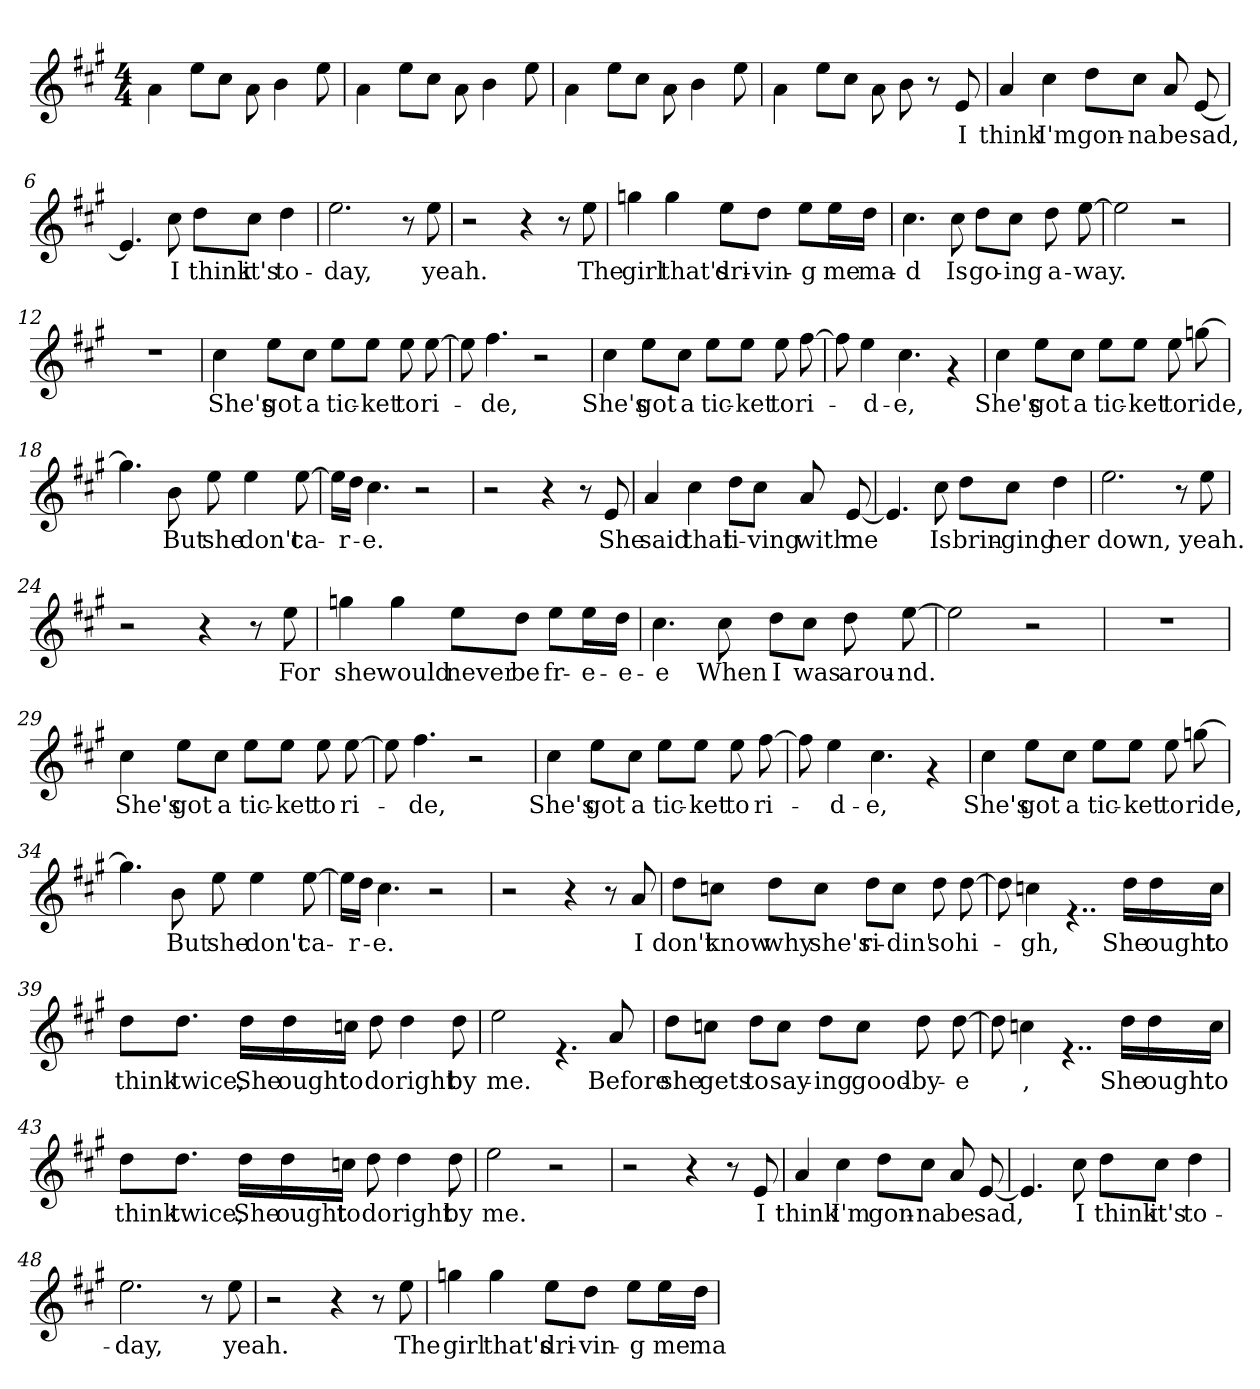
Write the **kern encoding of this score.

**kern	**text
*part1	*part1
*staff1	*staff1
*clefG2	*
*k[f#c#g#]	*
*A:	*
*M4/4	*
=1	=1
4a\	.
8ee\L	.
8cc#\J	.
8a\	.
4b\	.
8ee\	.
=2	=2
4a\	.
8ee\L	.
8cc#\J	.
8a\	.
4b\	.
8ee\	.
=3	=3
4a\	.
8ee\L	.
8cc#\J	.
8a\	.
4b\	.
8ee\	.
=4	=4
4a\	.
8ee\L	.
8cc#\J	.
8a\	.
8b\	.
8r	.
!	!LO:LY:b
8e/	I
!!LO:LB:g=z
=5	=5
!	!LO:LY:b
4a/	think
!	!LO:LY:b
4cc#\	I'm
!	!LO:LY:b
8dd\L	gon-
!	!LO:LY:b
8cc#\J	-na
!	!LO:LY:b
8a/	be
!	!LO:LY:b
[<8e/	sad,
=6	=6
4.e/]	.
!	!LO:LY:b
8cc#\	I
!	!LO:LY:b
8dd\L	think
!	!LO:LY:b
8cc#\J	it's
!	!LO:LY:b
4dd\	to-
=7	=7
!	!LO:LY:b
2.ee\	-day,
8r	.
!	!LO:LY:b
8ee\	yeah.
=8	=8
2r	.
4r	.
8r	.
!	!LO:LY:b
8ee\	The
!!LO:LB:g=z
=9	=9
!	!LO:LY:b
4ggn\	girl
!	!LO:LY:b
4gg\	that's
!	!LO:LY:b
8ee\L	dri-
!	!LO:LY:b
8dd\J	-vin-
!	!LO:LY:b
8ee\L	-g
!	!LO:LY:b
16ee\L	me
!	!LO:LY:b
16dd\JJ	ma-
=10	=10
!	!LO:LY:b
4.cc#\	-d
!	!LO:LY:b
8cc#\	Is
!	!LO:LY:b
8dd\L	go-
!	!LO:LY:b
8cc#\J	-ing
!	!LO:LY:b
8dd\	a-
!	!LO:LY:b
[>8ee\	-way.
=11	=11
2ee\]	.
2r	.
=12	=12
1r	.
!!LO:LB:g=z
=13	=13
!	!LO:LY:b
4cc#\	She's
!	!LO:LY:b
8ee\L	got
!	!LO:LY:b
8cc#\J	a
!	!LO:LY:b
8ee\L	tic-
!	!LO:LY:b
8ee\J	-ket
!	!LO:LY:b
8ee\	to
!	!LO:LY:b
[>8ee\	ri-
=14	=14
8ee\]	.
!	!LO:LY:b
4.ff#\	-de,
2r	.
=15	=15
!	!LO:LY:b
4cc#\	She's
!	!LO:LY:b
8ee\L	got
!	!LO:LY:b
8cc#\J	a
!	!LO:LY:b
8ee\L	tic-
!	!LO:LY:b
8ee\J	-ket
!	!LO:LY:b
8ee\	to
!	!LO:LY:b
[>8ff#\	ri-
=16	=16
8ff#\]	.
!	!LO:LY:b
4ee\	-d-
!	!LO:LY:b
4.cc#\	-e,
4rf	.
!!LO:LB:g=z
=17	=17
!	!LO:LY:b
4cc#\	She's
!	!LO:LY:b
8ee\L	got
!	!LO:LY:b
8cc#\J	a
!	!LO:LY:b
8ee\L	tic-
!	!LO:LY:b
8ee\J	-ket
!	!LO:LY:b
8ee\	to
!	!LO:LY:b
[>8ggn\	ride,
=18	=18
4.gg\]	.
!	!LO:LY:b
8b\	But
!	!LO:LY:b
8ee\	she
!	!LO:LY:b
4ee\	don't
!	!LO:LY:b
[>8ee\	ca-
=19	=19
16ee\LL]	.
!	!LO:LY:b
16dd\JJ	-r-
!	!LO:LY:b
4.cc#\	-e.
2r	.
=20	=20
2r	.
4r	.
8r	.
!	!LO:LY:b
8e/	She
!!LO:LB:g=z
=21	=21
!	!LO:LY:b
4a/	said
!	!LO:LY:b
4cc#\	that
!	!LO:LY:b
8dd\L	li-
!	!LO:LY:b
8cc#\J	-ving
!	!LO:LY:b
8a/	with
!	!LO:LY:b
[<8e/	me
=22	=22
4.e/]	.
!	!LO:LY:b
8cc#\	Is
!	!LO:LY:b
8dd\L	brin-
!	!LO:LY:b
8cc#\J	-ging
!	!LO:LY:b
4dd\	her
=23	=23
!	!LO:LY:b
2.ee\	down,
8r	.
!	!LO:LY:b
8ee\	yeah.
=24	=24
2r	.
4r	.
8r	.
!	!LO:LY:b
8ee\	For
!!LO:LB:g=z
=25	=25
!	!LO:LY:b
4ggn\	she
!	!LO:LY:b
4gg\	would
!	!LO:LY:b
8ee\L	never
!	!LO:LY:b
8dd\J	be
!	!LO:LY:b
8ee\L	fr-
!	!LO:LY:b
16ee\L	-e-
!	!LO:LY:b
16dd\JJ	-e-
=26	=26
!	!LO:LY:b
4.cc#\	-e
!	!LO:LY:b
8cc#\	When
!	!LO:LY:b
8dd\L	I
!	!LO:LY:b
8cc#\J	was
!	!LO:LY:b
8dd\	arou-
!	!LO:LY:b
[>8ee\	-nd.
=27	=27
2ee\]	.
2r	.
=28	=28
1r	.
!!LO:LB:g=z
=29	=29
!	!LO:LY:b
4cc#\	She's
!	!LO:LY:b
8ee\L	got
!	!LO:LY:b
8cc#\J	a
!	!LO:LY:b
8ee\L	tic-
!	!LO:LY:b
8ee\J	-ket
!	!LO:LY:b
8ee\	to
!	!LO:LY:b
[>8ee\	ri-
=30	=30
8ee\]	.
!	!LO:LY:b
4.ff#\	-de,
2r	.
=31	=31
!	!LO:LY:b
4cc#\	She's
!	!LO:LY:b
8ee\L	got
!	!LO:LY:b
8cc#\J	a
!	!LO:LY:b
8ee\L	tic-
!	!LO:LY:b
8ee\J	-ket
!	!LO:LY:b
8ee\	to
!	!LO:LY:b
[>8ff#\	ri-
=32	=32
8ff#\]	.
!	!LO:LY:b
4ee\	-d-
!	!LO:LY:b
4.cc#\	-e,
4rf	.
!!LO:PB:g=z
=33	=33
!	!LO:LY:b
4cc#\	She's
!	!LO:LY:b
8ee\L	got
!	!LO:LY:b
8cc#\J	a
!	!LO:LY:b
8ee\L	tic-
!	!LO:LY:b
8ee\J	-ket
!	!LO:LY:b
8ee\	to
!	!LO:LY:b
[>8ggn\	ride,
=34	=34
4.gg\]	.
!	!LO:LY:b
8b\	But
!	!LO:LY:b
8ee\	she
!	!LO:LY:b
4ee\	don't
!	!LO:LY:b
[>8ee\	ca-
=35	=35
16ee\LL]	.
!	!LO:LY:b
16dd\JJ	-r-
!	!LO:LY:b
4.cc#\	-e.
2r	.
=36	=36
2r	.
4r	.
8r	.
!	!LO:LY:b
8a/	I
!!LO:LB:g=z
=37	=37
!	!LO:LY:b
8dd\L	don't
!	!LO:LY:b
8ccn\J	know
!	!LO:LY:b
8dd\L	why
!	!LO:LY:b
8cc\J	she's
!	!LO:LY:b
8dd\L	ri-
!	!LO:LY:b
8cc\J	-din'
!	!LO:LY:b
8dd\	so
!	!LO:LY:b
[>8dd\	hi-
=38	=38
8dd\]	.
!	!LO:LY:b
4ccn\	-gh,
4..rf	.
!	!LO:LY:b
16dd\LL	She
!	!LO:LY:b
16dd\	ought
!	!LO:LY:b
16cc\JJ	to
=39	=39
!	!LO:LY:b
8dd\L	think
!	!LO:LY:b
8.dd\J	twice,
!	!LO:LY:b
16dd\LL	She
!	!LO:LY:b
16dd\	ought
!	!LO:LY:b
16ccn\JJ	to
!	!LO:LY:b
8dd\	do
!	!LO:LY:b
4dd\	right
!	!LO:LY:b
8dd\	by
=40	=40
!	!LO:LY:b
2ee\	me.
4.rf	.
!	!LO:LY:b
8a/	Before
!!LO:LB:g=z
=41	=41
!	!LO:LY:b
8dd\L	she
!	!LO:LY:b
8ccn\J	gets
!	!LO:LY:b
8dd\L	to
!	!LO:LY:b
8cc\J	say-
!	!LO:LY:b
8dd\L	-ing
!	!LO:LY:b
8cc\J	good-
!	!LO:LY:b
8dd\	-by-
!	!LO:LY:b
[>8dd\	-e
=42	=42
8dd\]	.
!	!LO:LY:b
4ccn\	,
4..rf	.
!	!LO:LY:b
16dd\LL	She
!	!LO:LY:b
16dd\	ought
!	!LO:LY:b
16cc\JJ	to
=43	=43
!	!LO:LY:b
8dd\L	think
!	!LO:LY:b
8.dd\J	twice,
!	!LO:LY:b
16dd\LL	She
!	!LO:LY:b
16dd\	ought
!	!LO:LY:b
16ccn\JJ	to
!	!LO:LY:b
8dd\	do
!	!LO:LY:b
4dd\	right
!	!LO:LY:b
8dd\	by
=44	=44
!	!LO:LY:b
2ee\	me.
2r	.
!!LO:LB:g=z
=45	=45
2r	.
4r	.
8r	.
!	!LO:LY:b
8e/	I
=46	=46
!	!LO:LY:b
4a/	think
!	!LO:LY:b
4cc#\	I'm
!	!LO:LY:b
8dd\L	gon-
!	!LO:LY:b
8cc#\J	-na
!	!LO:LY:b
8a/	be
!	!LO:LY:b
[<8e/	sad,
=47	=47
4.e/]	.
!	!LO:LY:b
8cc#\	I
!	!LO:LY:b
8dd\L	think
!	!LO:LY:b
8cc#\J	it's
!	!LO:LY:b
4dd\	to-
=48	=48
!	!LO:LY:b
2.ee\	-day,
8r	.
!	!LO:LY:b
8ee\	yeah.
!!LO:LB:g=z
=49	=49
2r	.
4r	.
8r	.
!	!LO:LY:b
8ee\	The
=50	=50
!	!LO:LY:b
4ggn\	girl
!	!LO:LY:b
4gg\	that's
!	!LO:LY:b
8ee\L	dri-
!	!LO:LY:b
8dd\J	-vin-
!	!LO:LY:b
8ee\L	-g
!	!LO:LY:b
16ee\L	me
!	!LO:LY:b
16dd\JJ	ma-
=	=
*-	*-
